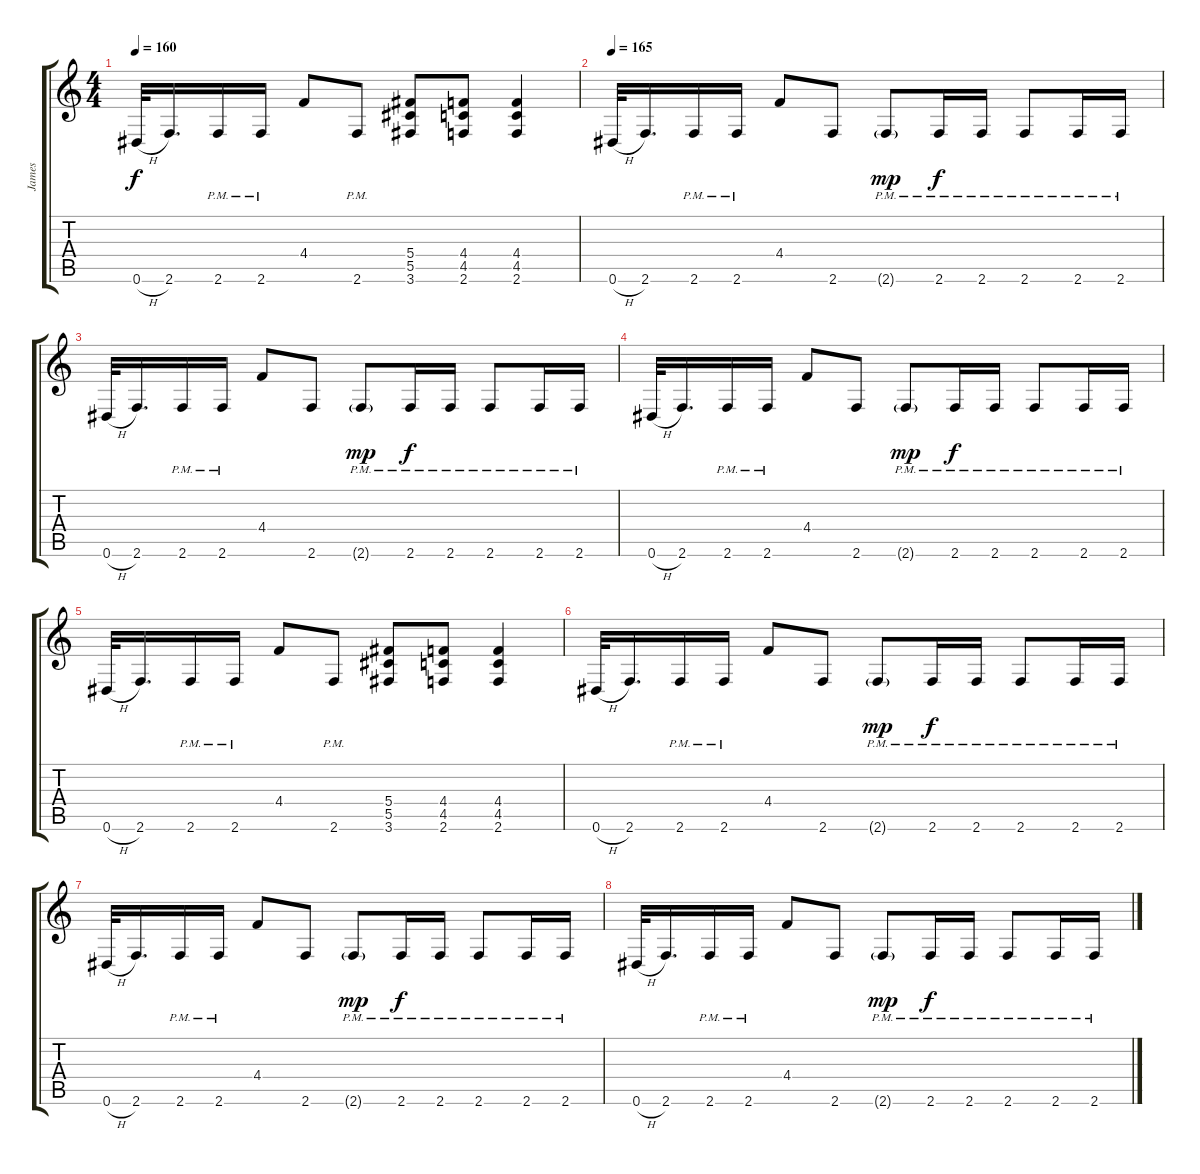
\track ("James" "James") {instrument distortionguitar}
\staff {score tabs}
\tuning (Eb4 Bb3 Gb3 Db3 Ab2 Eb2) {hide}
\ts (4 4)
\tempo 160
\clef g2
\ks c
0.6{h}.32{dy f} 2.6.16{d} 2.6{pm}.16 2.6{pm}.16 4.4.8 2.6{pm}.8 (5.4 5.5 3.6).8 (4.4 4.5 2.6).8 (4.4 4.5 2.6).4 |
\tempo 165
0.6{h}.32 2.6.16{d} 2.6{pm}.16 2.6{pm}.16 4.4.8 2.6.8 2.6{g pm}.8{dy mp} 2.6{pm}.16{dy f} 2.6{pm}.16 2.6{pm}.8 2.6{pm}.16 2.6{pm}.16 |
0.6{h}.32 2.6.16{d} 2.6{pm}.16 2.6{pm}.16 4.4.8 2.6.8 2.6{g pm}.8{dy mp} 2.6{pm}.16{dy f} 2.6{pm}.16 2.6{pm}.8 2.6{pm}.16 2.6{pm}.16 |
0.6{h}.32 2.6.16{d} 2.6{pm}.16 2.6{pm}.16 4.4.8 2.6.8 2.6{g pm}.8{dy mp} 2.6{pm}.16{dy f} 2.6{pm}.16 2.6{pm}.8 2.6{pm}.16 2.6{pm}.16 |
0.6{h}.32 2.6.16{d} 2.6{pm}.16 2.6{pm}.16 4.4.8 2.6{pm}.8 (5.4 5.5 3.6).8 (4.4 4.5 2.6).8 (4.4 4.5 2.6).4 |
0.6{h}.32 2.6.16{d} 2.6{pm}.16 2.6{pm}.16 4.4.8 2.6.8 2.6{g pm}.8{dy mp} 2.6{pm}.16{dy f} 2.6{pm}.16 2.6{pm}.8 2.6{pm}.16 2.6{pm}.16 |
0.6{h}.32 2.6.16{d} 2.6{pm}.16 2.6{pm}.16 4.4.8 2.6.8 2.6{g pm}.8{dy mp} 2.6{pm}.16{dy f} 2.6{pm}.16 2.6{pm}.8 2.6{pm}.16 2.6{pm}.16 |
0.6{h}.32 2.6.16{d} 2.6{pm}.16 2.6{pm}.16 4.4.8 2.6.8 2.6{g pm}.8{dy mp} 2.6{pm}.16{dy f} 2.6{pm}.16 2.6{pm}.8 2.6{pm}.16 2.6{pm}.16
